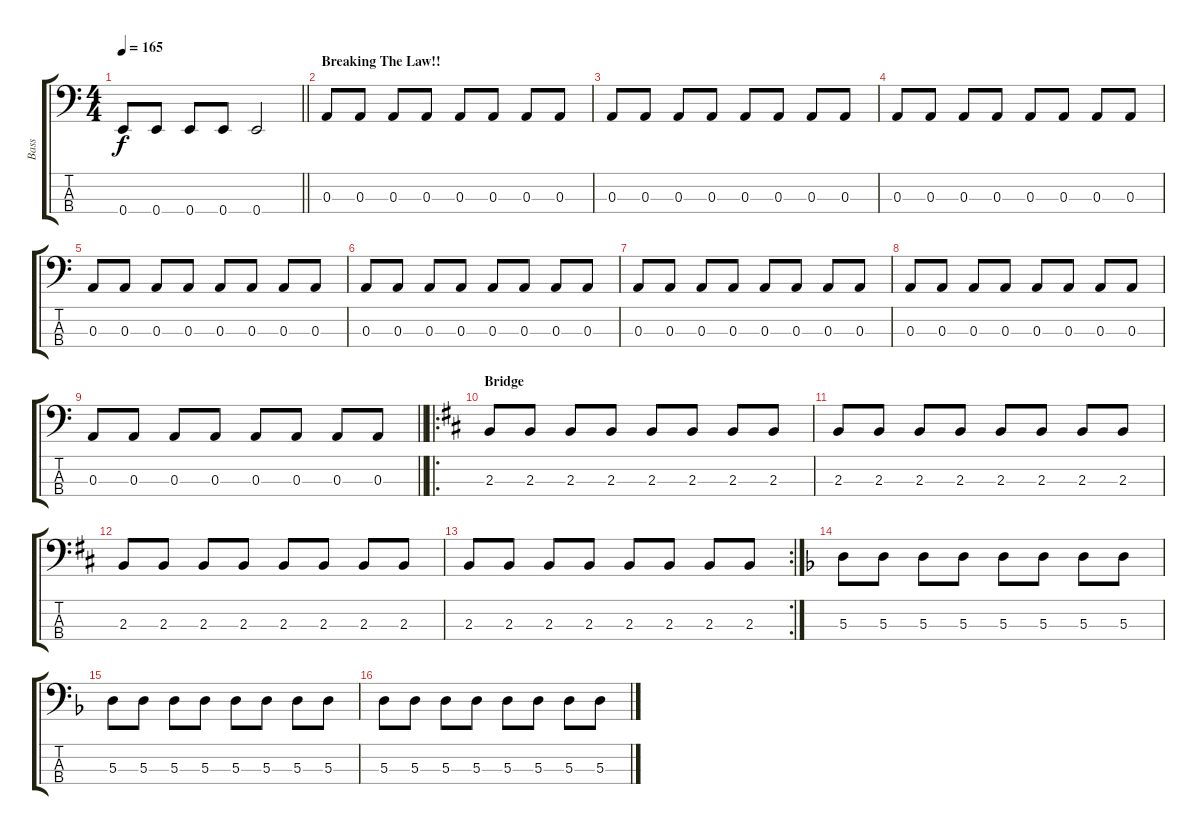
\track ("Bass" "Bass") {instrument electricbasspick}
\staff {score tabs}
\tuning (G2 D2 A1 E1) {hide}
\ts (4 4)
\tempo 165
\clef f4
\barLineRight lightlight
\ks aminor
0.4.8{dy f} 0.4.8 0.4.8 0.4.8 0.4.2 |
\section ("" "Breaking The Law!!")
0.3.8 0.3.8 0.3.8 0.3.8 0.3.8 0.3.8 0.3.8 0.3.8 |
0.3.8 0.3.8 0.3.8 0.3.8 0.3.8 0.3.8 0.3.8 0.3.8 |
0.3.8 0.3.8 0.3.8 0.3.8 0.3.8 0.3.8 0.3.8 0.3.8 |
0.3.8 0.3.8 0.3.8 0.3.8 0.3.8 0.3.8 0.3.8 0.3.8 |
0.3.8 0.3.8 0.3.8 0.3.8 0.3.8 0.3.8 0.3.8 0.3.8 |
0.3.8 0.3.8 0.3.8 0.3.8 0.3.8 0.3.8 0.3.8 0.3.8 |
0.3.8 0.3.8 0.3.8 0.3.8 0.3.8 0.3.8 0.3.8 0.3.8 |
\barLineRight lightlight
0.3.8 0.3.8 0.3.8 0.3.8 0.3.8 0.3.8 0.3.8 0.3.8 |
\ro
\section ("" "Bridge")
\ks bminor
2.3.8 2.3.8 2.3.8 2.3.8 2.3.8 2.3.8 2.3.8 2.3.8 |
2.3.8 2.3.8 2.3.8 2.3.8 2.3.8 2.3.8 2.3.8 2.3.8 |
2.3.8 2.3.8 2.3.8 2.3.8 2.3.8 2.3.8 2.3.8 2.3.8 |
\rc 2
2.3.8 2.3.8 2.3.8 2.3.8 2.3.8 2.3.8 2.3.8 2.3.8 |
\ks dminor
5.3.8 5.3.8 5.3.8 5.3.8 5.3.8 5.3.8 5.3.8 5.3.8 |
5.3.8 5.3.8 5.3.8 5.3.8 5.3.8 5.3.8 5.3.8 5.3.8 |
5.3.8 5.3.8 5.3.8 5.3.8 5.3.8 5.3.8 5.3.8 5.3.8
